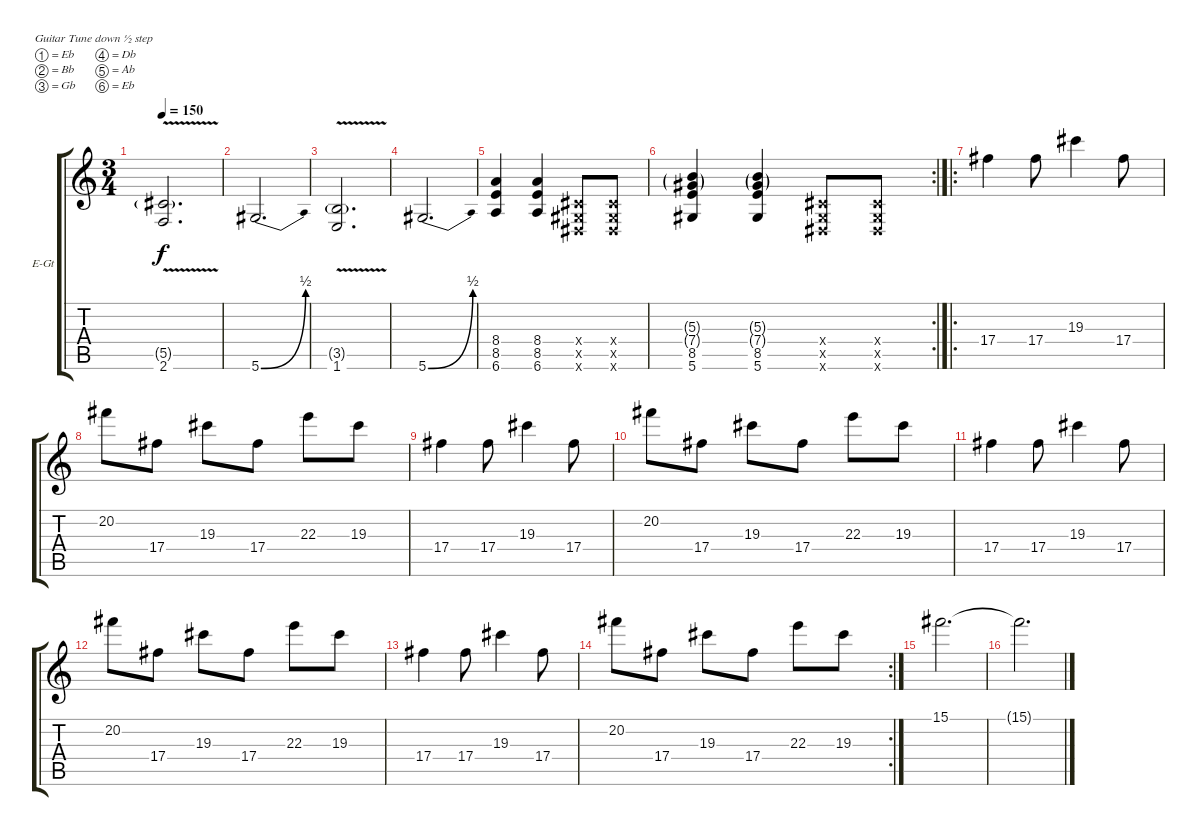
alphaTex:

\defaultSystemsLayout 4
\bracketExtendMode groupsimilarinstruments
\firstSystemTrackNameOrientation horizontal
\otherSystemsTrackNameOrientation horizontal
\track ("Myles distorition" "E-Gt") {mute instrument distortionguitar}
\staff {score tabs}
\tuning (Eb4 Bb3 Gb3 Db3 Ab2 Eb2)
\ts (3 4)
\tempo 150
\clef g2
\scale
0.333333
\ks c
(2.6 5.5{v g}).2{d dy f} |
\scale
0.333333 5.6{be (bend 0 0 45.6 2)}.2{d} |
\scale
0.333333 (1.6 3.5{v g}).2{d} |
\scale
0.333333 5.6{be (bend 0 0 45.6 2)}.2{d} |
\scale
0.333333 (6.6 8.5 8.4).4 (6.6 8.5 8.4).4 (0.6{x} 0.5{x} 0.4{x}).8 (0.6{x} 0.5{x} 0.4{x}).8 |
\rc 2
\scale
0.333333 (5.6 8.5 7.4{g} 5.3{g}).4 (5.6 8.5 7.4{g} 5.3{g}).4 (0.6{x} 0.5{x} 0.4{x}).8 (0.6{x} 0.5{x} 0.4{x}).8 |
\ro
\scale
0.362745 17.4.4 17.4.8 19.3.4 17.4.8 |
\scale
0.303922 20.2.8 17.4.8 19.3.8 17.4.8 22.3.8 19.3.8 |
\scale
0.333333 17.4.4 17.4.8 19.3.4 17.4.8 |
\scale
0.333333 20.2.8 17.4.8 19.3.8 17.4.8 22.3.8 19.3.8 |
\scale
0.333333 17.4.4 17.4.8 19.3.4 17.4.8 |
20.2.8 17.4.8 19.3.8 17.4.8 22.3.8 19.3.8 |
17.4.4 17.4.8 19.3.4 17.4.8 |
\rc 2
20.2.8 17.4.8 19.3.8 17.4.8 22.3.8 19.3.8 |
15.1.2{d} |
15.1{t}.2{d}
